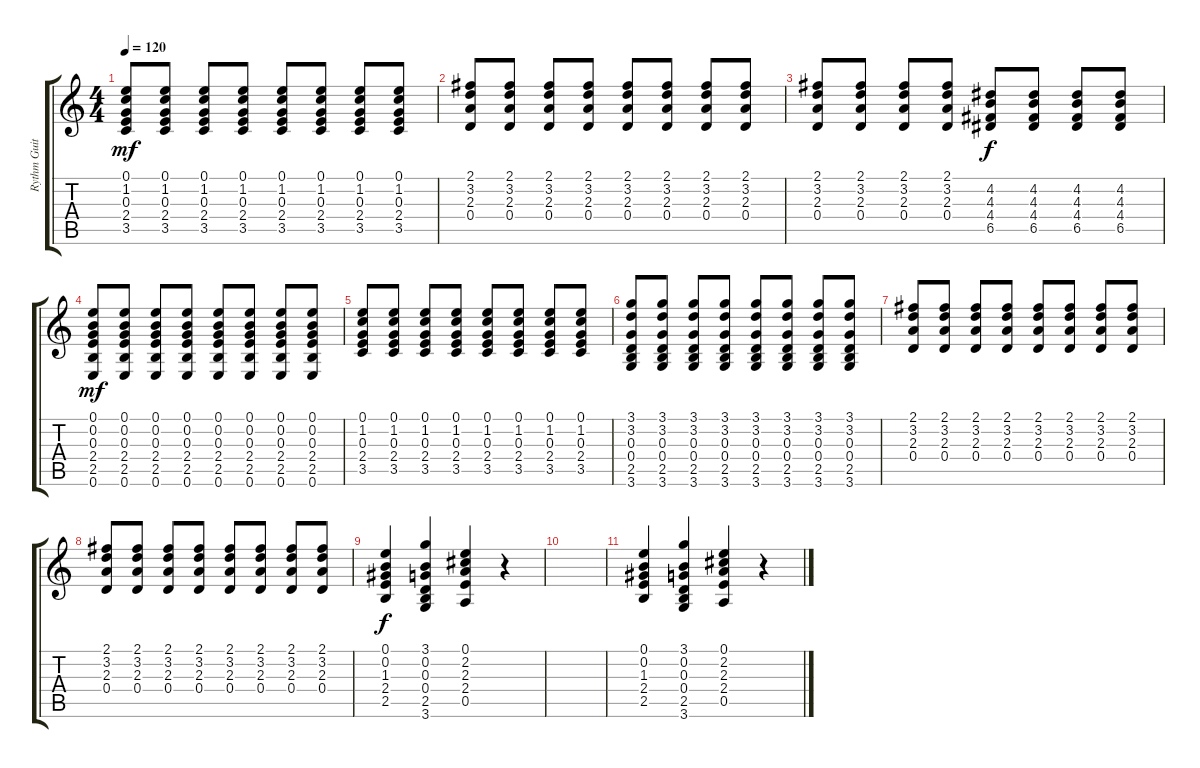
\track ("Rythm Guitar" "Rythm Guit") {instrument distortionguitar}
\staff {score tabs}
\tuning (E4 B3 G3 D3 A2 E2) {hide}
\ts (4 4)
\tempo 120
\clef g2
\ks c
(0.1 1.2 0.3 2.4 3.5).8{dy mf} (0.1 1.2 0.3 2.4 3.5).8 (0.1 1.2 0.3 2.4 3.5).8 (0.1 1.2 0.3 2.4 3.5).8 (0.1 1.2 0.3 2.4 3.5).8 (0.1 1.2 0.3 2.4 3.5).8 (0.1 1.2 0.3 2.4 3.5).8 (0.1 1.2 0.3 2.4 3.5).8 |
(2.1 3.2 2.3 0.4).8 (2.1 3.2 2.3 0.4).8 (2.1 3.2 2.3 0.4).8 (2.1 3.2 2.3 0.4).8 (2.1 3.2 2.3 0.4).8 (2.1 3.2 2.3 0.4).8 (2.1 3.2 2.3 0.4).8 (2.1 3.2 2.3 0.4).8 |
(2.1 3.2 2.3 0.4).8 (2.1 3.2 2.3 0.4).8 (2.1 3.2 2.3 0.4).8 (2.1 3.2 2.3 0.4).8 (4.2 4.3 4.4 6.5).8{dy f} (4.2 4.3 4.4 6.5).8 (4.2 4.3 4.4 6.5).8 (4.2 4.3 4.4 6.5).8 |
(0.1 0.2 0.3 2.4 2.5 0.6).8{dy mf} (0.1 0.2 0.3 2.4 2.5 0.6).8 (0.1 0.2 0.3 2.4 2.5 0.6).8 (0.1 0.2 0.3 2.4 2.5 0.6).8 (0.1 0.2 0.3 2.4 2.5 0.6).8 (0.1 0.2 0.3 2.4 2.5 0.6).8 (0.1 0.2 0.3 2.4 2.5 0.6).8 (0.1 0.2 0.3 2.4 2.5 0.6).8 |
(0.1 1.2 0.3 2.4 3.5).8 (0.1 1.2 0.3 2.4 3.5).8 (0.1 1.2 0.3 2.4 3.5).8 (0.1 1.2 0.3 2.4 3.5).8 (0.1 1.2 0.3 2.4 3.5).8 (0.1 1.2 0.3 2.4 3.5).8 (0.1 1.2 0.3 2.4 3.5).8 (0.1 1.2 0.3 2.4 3.5).8 |
(3.1 3.2 0.3 0.4 2.5 3.6).8 (3.1 3.2 0.3 0.4 2.5 3.6).8 (3.1 3.2 0.3 0.4 2.5 3.6).8 (3.1 3.2 0.3 0.4 2.5 3.6).8 (3.1 3.2 0.3 0.4 2.5 3.6).8 (3.1 3.2 0.3 0.4 2.5 3.6).8 (3.1 3.2 0.3 0.4 2.5 3.6).8 (3.1 3.2 0.3 0.4 2.5 3.6).8 |
(2.1 3.2 2.3 0.4).8 (2.1 3.2 2.3 0.4).8 (2.1 3.2 2.3 0.4).8 (2.1 3.2 2.3 0.4).8 (2.1 3.2 2.3 0.4).8 (2.1 3.2 2.3 0.4).8 (2.1 3.2 2.3 0.4).8 (2.1 3.2 2.3 0.4).8 |
(2.1 3.2 2.3 0.4).8 (2.1 3.2 2.3 0.4).8 (2.1 3.2 2.3 0.4).8 (2.1 3.2 2.3 0.4).8 (2.1 3.2 2.3 0.4).8 (2.1 3.2 2.3 0.4).8 (2.1 3.2 2.3 0.4).8 (2.1 3.2 2.3 0.4).8 |
(0.1 0.2 1.3 2.4 2.5).4{dy f} (3.1 0.2 0.3 0.4 2.5 3.6).4 (0.1 2.2 2.3 2.4 0.5).4 r.4 |
|
(0.1 0.2 1.3 2.4 2.5).4 (3.1 0.2 0.3 0.4 2.5 3.6).4 (0.1 2.2 2.3 2.4 0.5).4 r.4
